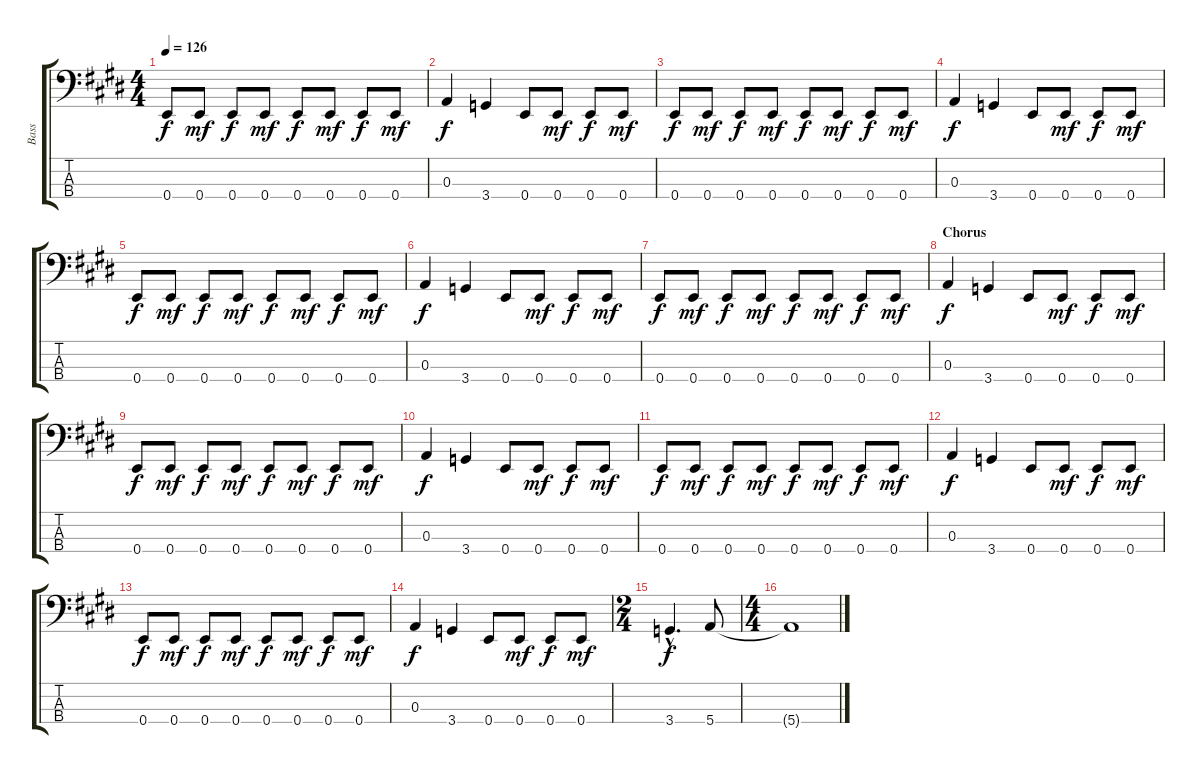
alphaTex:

\track ("Bass" "Bass") {instrument electricbassfinger}
\staff {score tabs}
\tuning (G2 D2 A1 E1) {hide}
\ts (4 4)
\tempo 126
\clef f4
\ks e
0.4.8{dy f} 0.4.8{dy mf} 0.4.8{dy f} 0.4.8{dy mf} 0.4.8{dy f} 0.4.8{dy mf} 0.4.8{dy f} 0.4.8{dy mf} |
0.3.4{dy f} 3.4.4 0.4.8 0.4.8{dy mf} 0.4.8{dy f} 0.4.8{dy mf} |
0.4.8{dy f} 0.4.8{dy mf} 0.4.8{dy f} 0.4.8{dy mf} 0.4.8{dy f} 0.4.8{dy mf} 0.4.8{dy f} 0.4.8{dy mf} |
0.3.4{dy f} 3.4.4 0.4.8 0.4.8{dy mf} 0.4.8{dy f} 0.4.8{dy mf} |
0.4.8{dy f} 0.4.8{dy mf} 0.4.8{dy f} 0.4.8{dy mf} 0.4.8{dy f} 0.4.8{dy mf} 0.4.8{dy f} 0.4.8{dy mf} |
0.3.4{dy f} 3.4.4 0.4.8 0.4.8{dy mf} 0.4.8{dy f} 0.4.8{dy mf} |
0.4.8{dy f} 0.4.8{dy mf} 0.4.8{dy f} 0.4.8{dy mf} 0.4.8{dy f} 0.4.8{dy mf} 0.4.8{dy f} 0.4.8{dy mf} |
\section ("" "Chorus")
0.3.4{dy f} 3.4.4 0.4.8 0.4.8{dy mf} 0.4.8{dy f} 0.4.8{dy mf} |
0.4.8{dy f} 0.4.8{dy mf} 0.4.8{dy f} 0.4.8{dy mf} 0.4.8{dy f} 0.4.8{dy mf} 0.4.8{dy f} 0.4.8{dy mf} |
0.3.4{dy f} 3.4.4 0.4.8 0.4.8{dy mf} 0.4.8{dy f} 0.4.8{dy mf} |
0.4.8{dy f} 0.4.8{dy mf} 0.4.8{dy f} 0.4.8{dy mf} 0.4.8{dy f} 0.4.8{dy mf} 0.4.8{dy f} 0.4.8{dy mf} |
0.3.4{dy f} 3.4.4 0.4.8 0.4.8{dy mf} 0.4.8{dy f} 0.4.8{dy mf} |
0.4.8{dy f} 0.4.8{dy mf} 0.4.8{dy f} 0.4.8{dy mf} 0.4.8{dy f} 0.4.8{dy mf} 0.4.8{dy f} 0.4.8{dy mf} |
0.3.4{dy f} 3.4.4 0.4.8 0.4.8{dy mf} 0.4.8{dy f} 0.4.8{dy mf} |
\ts (2 4)
3.4{hac}.4{d dy f} 5.4.8 |
\ts (4 4)
5.4{t}.1
